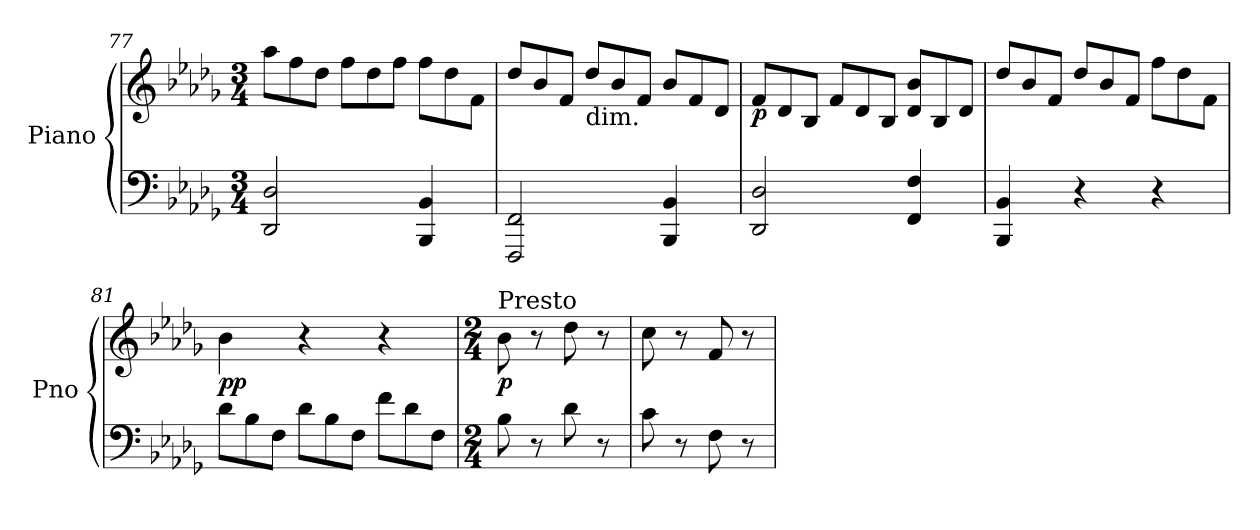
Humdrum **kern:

**kern	**kern	**dynam
*part1	*part1	*part1
*staff2	*staff1	*staff1/2
*I"Piano	*	*
*I'Pno	*	*
!!LO:LB:g=z
*clefF4	*clefG2	*
*k[b-e-a-d-g-]	*k[b-e-a-d-g-]	*
*D-:	*D-:	*
*M3/4	*M3/4	*
*	*Xtuplet	*
=77	=77	=77
2DD-/ 2D-/	12aa-\L	.
.	12ff\	.
.	12dd-\J	.
.	12ff\L	.
.	12dd-\	.
.	12ff\J	.
4BBB-/ 4BB-/	12ff\L	.
.	12dd-\	.
.	12f\J	.
=78	=78	=78
2FFF/ 2FF/	12dd-/L	.
.	12b-/	.
.	12f/J	.
!	!LO:TX:b:t=dim.	!
.	12dd-/L	.
.	12b-/	.
.	12f/J	.
4BBB-/ 4BB-/	12b-/L	.
.	12f/	.
.	12d-/J	.
=79	=79	=79
!	!	!LO:DY:b
2DD-/ 2D-/	12f/L	p
.	12d-/	.
.	12B-/J	.
.	12f/L	.
.	12d-/	.
.	12B-/J	.
4FF/ 4F/	12d-/ 12b-/L	.
.	12B-/	.
.	12d-/J	.
=80	=80	=80
4BBB-/ 4BB-/	12dd-/L	.
.	12b-/	.
.	12f/J	.
4r	12dd-/L	.
.	12b-/	.
.	12f/J	.
4r	12ff\L	.
.	12dd-\	.
.	12f\J	.
=81	=81	=81
*Xtuplet	*	*
!	!	!LO:DY:b
12d-\L	4b-\	pp
12B-\	.	.
12F\J	.	.
12d-\L	4r	.
12B-\	.	.
12F\J	.	.
12f\L	4r	.
12d-\	.	.
12F\J	.	.
!!LO:LB:g=z
=82	=82	=82
*M2/4	*M2/4	*
!	!LO:TX:a:t=Presto	!
!	!	!LO:DY:b
8B-\	8b-\	p
8r	8r	.
8d-\	8dd-\	.
8r	8r	.
=83	=83	=83
8c\	8cc\	.
8r	8r	.
8F\	8f/	.
8r	8r	.
=	=	=
*-	*-	*-
